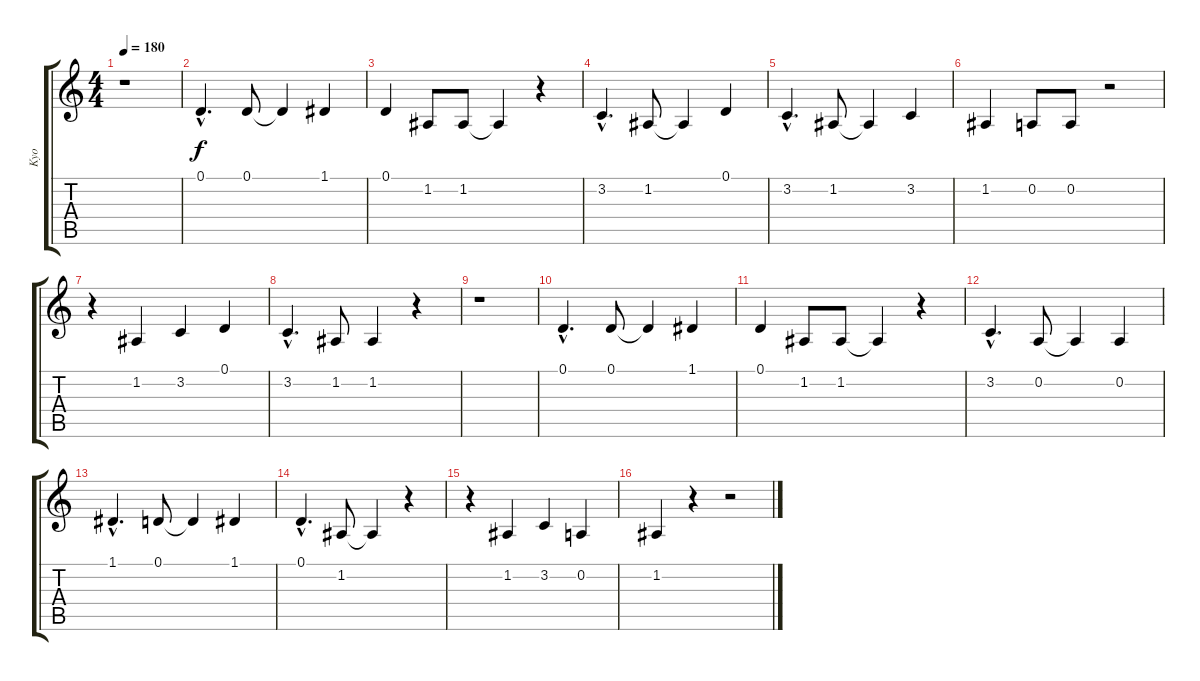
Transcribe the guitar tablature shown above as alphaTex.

\track ("Kyo" "Kyo") {instrument clarinet}
\staff {score tabs}
\tuning (D4 A3 F3 C3 G2 D2) {hide}
\ts (4 4)
\tempo 180
\clef g2
\ks c
r.1{dy f} |
0.1{hac}.4{d} 0.1.8 0.1{t}.4 1.1.4 |
0.1.4 1.2.8 1.2.8 1.2{t}.4 r.4 |
3.2{hac}.4{d} 1.2.8 1.2{t}.4 0.1.4 |
3.2{hac}.4{d} 1.2.8 1.2{t}.4 3.2.4 |
1.2.4 0.2.8 0.2.8 r.2 |
r.4 1.2.4 3.2.4 0.1.4 |
3.2{hac}.4{d} 1.2.8 1.2.4 r.4 |
r.1 |
0.1{hac}.4{d} 0.1.8 0.1{t}.4 1.1.4 |
0.1.4 1.2.8 1.2.8 1.2{t}.4 r.4 |
3.2{hac}.4{d} 0.2.8 0.2{t}.4 0.2.4 |
1.1{hac}.4{d} 0.1.8 0.1{t}.4 1.1.4 |
0.1{hac}.4{d} 1.2.8 1.2{t}.4 r.4 |
r.4 1.2.4 3.2.4 0.2.4 |
1.2.4 r.4 r.2
